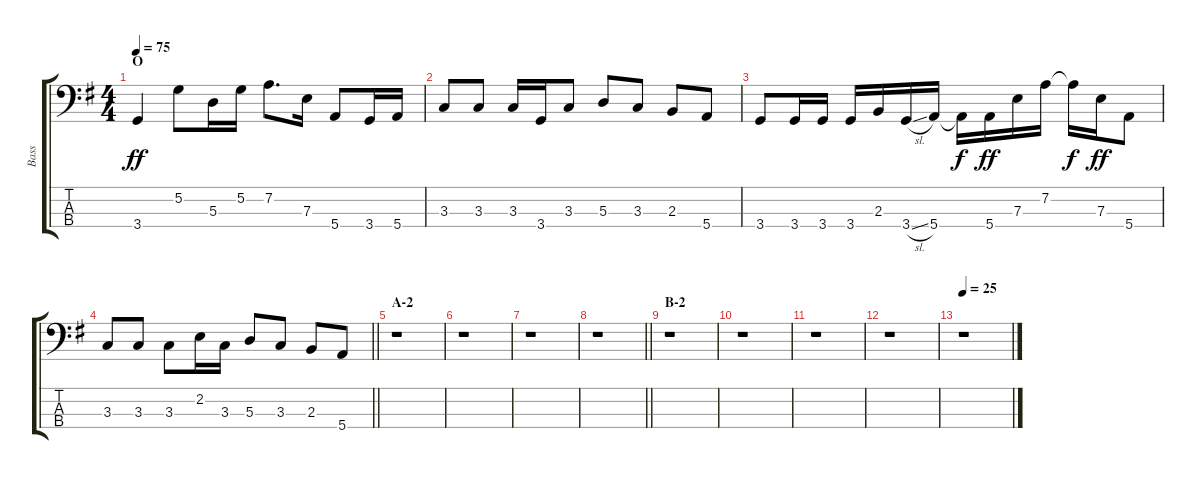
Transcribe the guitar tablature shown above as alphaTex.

\track ("Bass" "Bass") {instrument electricbasspick}
\staff {score tabs}
\tuning (G2 D2 A1 E1) {hide}
\ts (4 4)
\section ("" "O")
\tempo 75
\clef f4
\ks g
3.4.4{dy ff} 5.2.8 5.3.16 5.2.16 7.2.8{d} 7.3.16 5.4.8 3.4.16 5.4.16 |
3.3.8 3.3.8 3.3.16 3.4.16 3.3.8 5.3.8 3.3.8 2.3.8 5.4.8 |
3.4.8 3.4.16 3.4.16 3.4.16 2.3.16 3.4{sl}.16 5.4.16 5.4{t}.16{dy f} 5.4.16{dy ff} 7.3.16 7.2.16 7.2{t}.16{dy f} 7.3.16{dy ff} 5.4.8 |
\barLineRight lightlight
3.3.8 3.3.8 3.3.8 2.2.16 3.3.16 5.3.8 3.3.8 2.3.8 5.4.8 |
\section ("" "A-2")
r.1 |
r.1 |
r.1 |
\barLineRight lightlight
r.1 |
\section ("" "B-2")
r.1 |
r.1 |
r.1 |
r.1 |
\tempo 25
r.1
